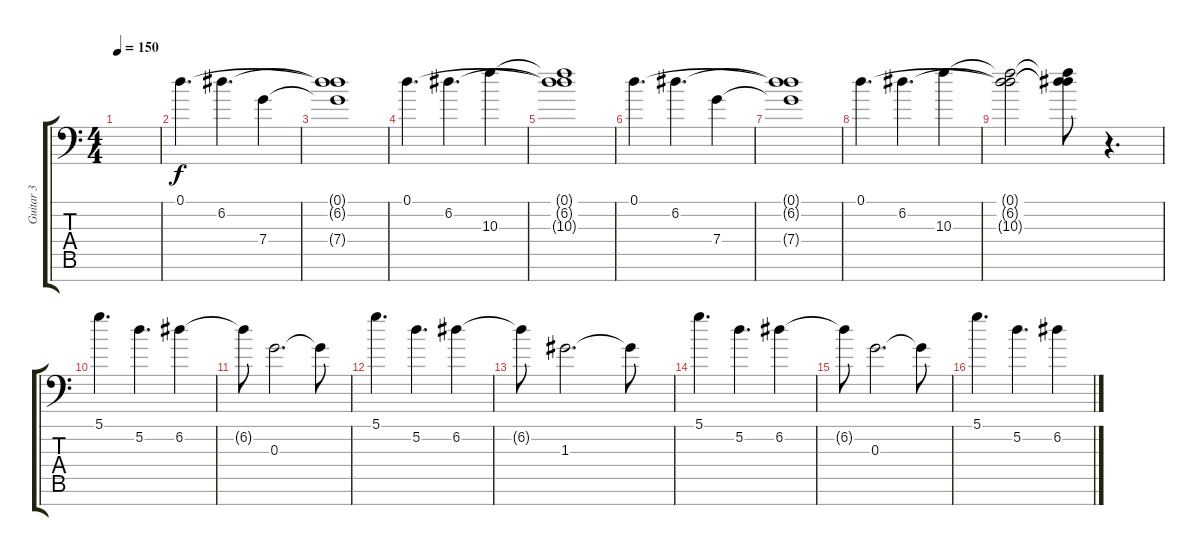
\track ("Guitar 3" "Guitar 3") {instrument distortionguitar}
\staff {score tabs}
\tuning (D4 A3 G3 C3 G2 D2 G1) {hide}
\ts (4 4)
\tempo 150
\clef f4
\ks c
|
0.1.4{d} 6.2.4{d} 7.4.4 |
(0.1{t} 6.2{t} 7.4{t}).1 |
0.1.4{d} 6.2.4{d} 10.3.4 |
(0.1{t} 6.2{t} 10.3{t}).1 |
0.1.4{d} 6.2.4{d} 7.4.4 |
(0.1{t} 6.2{t} 7.4{t}).1 |
0.1.4{d} 6.2.4{d} 10.3.4 |
(0.1{t} 6.2{t} 10.3{t}).2 (0.1{t} 6.2{t} 10.3{t}).8 r.4{d} |
5.1.4{d} 5.2.4{d} 6.2.4 |
6.2{t}.8 0.3.2{d} 0.3{t}.8 |
5.1.4{d} 5.2.4{d} 6.2.4 |
6.2{t}.8 1.3.2{d} 1.3{t}.8 |
5.1.4{d} 5.2.4{d} 6.2.4 |
6.2{t}.8 0.3.2{d} 0.3{t}.8 |
5.1.4{d} 5.2.4{d} 6.2.4
